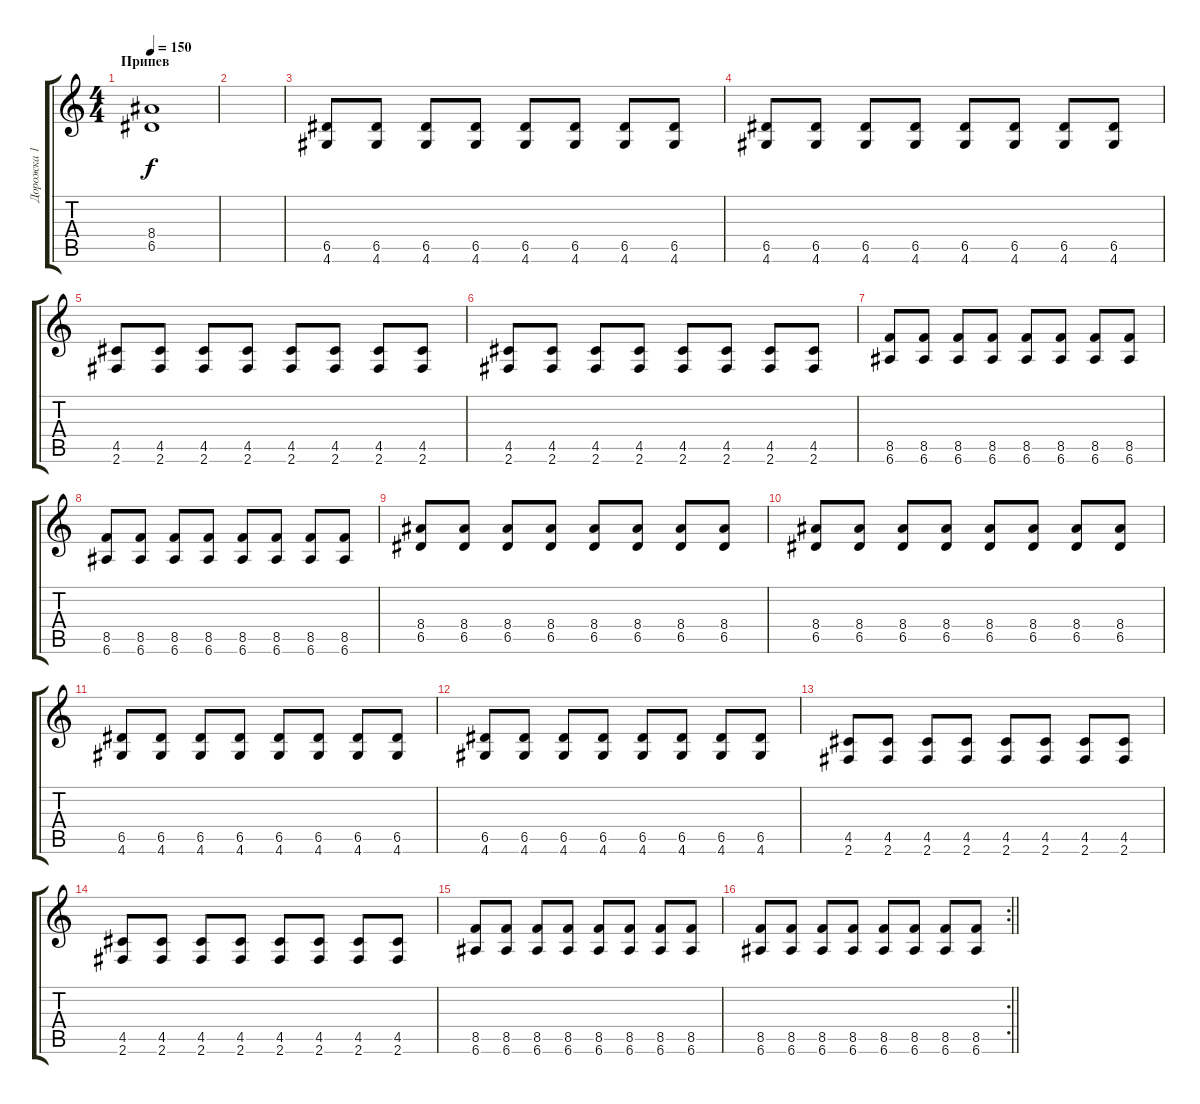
\track ("Дорожка 1" "Дорожка 1") {instrument overdrivenguitar}
\staff {score tabs}
\tuning (E4 B3 G3 D3 A2 E2) {hide}
\ts (4 4)
\section ("" "Припев")
\tempo 150
\clef g2
\ks c
(8.4 6.5).1{dy f instrument overdrivenguitar} |
|
(6.5 4.6).8 (6.5 4.6).8 (6.5 4.6).8 (6.5 4.6).8 (6.5 4.6).8 (6.5 4.6).8 (6.5 4.6).8 (6.5 4.6).8 |
(6.5 4.6).8 (6.5 4.6).8 (6.5 4.6).8 (6.5 4.6).8 (6.5 4.6).8 (6.5 4.6).8 (6.5 4.6).8 (6.5 4.6).8 |
(4.5 2.6).8 (4.5 2.6).8 (4.5 2.6).8 (4.5 2.6).8 (4.5 2.6).8 (4.5 2.6).8 (4.5 2.6).8 (4.5 2.6).8 |
(4.5 2.6).8 (4.5 2.6).8 (4.5 2.6).8 (4.5 2.6).8 (4.5 2.6).8 (4.5 2.6).8 (4.5 2.6).8 (4.5 2.6).8 |
(8.5 6.6).8 (8.5 6.6).8 (8.5 6.6).8 (8.5 6.6).8 (8.5 6.6).8 (8.5 6.6).8 (8.5 6.6).8 (8.5 6.6).8 |
(8.5 6.6).8 (8.5 6.6).8 (8.5 6.6).8 (8.5 6.6).8 (8.5 6.6).8 (8.5 6.6).8 (8.5 6.6).8 (8.5 6.6).8 |
(8.4 6.5).8 (8.4 6.5).8 (8.4 6.5).8 (8.4 6.5).8 (8.4 6.5).8 (8.4 6.5).8 (8.4 6.5).8 (8.4 6.5).8 |
(8.4 6.5).8 (8.4 6.5).8 (8.4 6.5).8 (8.4 6.5).8 (8.4 6.5).8 (8.4 6.5).8 (8.4 6.5).8 (8.4 6.5).8 |
(6.5 4.6).8 (6.5 4.6).8 (6.5 4.6).8 (6.5 4.6).8 (6.5 4.6).8 (6.5 4.6).8 (6.5 4.6).8 (6.5 4.6).8 |
(6.5 4.6).8 (6.5 4.6).8 (6.5 4.6).8 (6.5 4.6).8 (6.5 4.6).8 (6.5 4.6).8 (6.5 4.6).8 (6.5 4.6).8 |
(4.5 2.6).8 (4.5 2.6).8 (4.5 2.6).8 (4.5 2.6).8 (4.5 2.6).8 (4.5 2.6).8 (4.5 2.6).8 (4.5 2.6).8 |
(4.5 2.6).8 (4.5 2.6).8 (4.5 2.6).8 (4.5 2.6).8 (4.5 2.6).8 (4.5 2.6).8 (4.5 2.6).8 (4.5 2.6).8 |
(8.5 6.6).8 (8.5 6.6).8 (8.5 6.6).8 (8.5 6.6).8 (8.5 6.6).8 (8.5 6.6).8 (8.5 6.6).8 (8.5 6.6).8 |
\rc 2
\barLineRight lightlight
(8.5 6.6).8 (8.5 6.6).8 (8.5 6.6).8 (8.5 6.6).8 (8.5 6.6).8 (8.5 6.6).8 (8.5 6.6).8 (8.5 6.6).8
